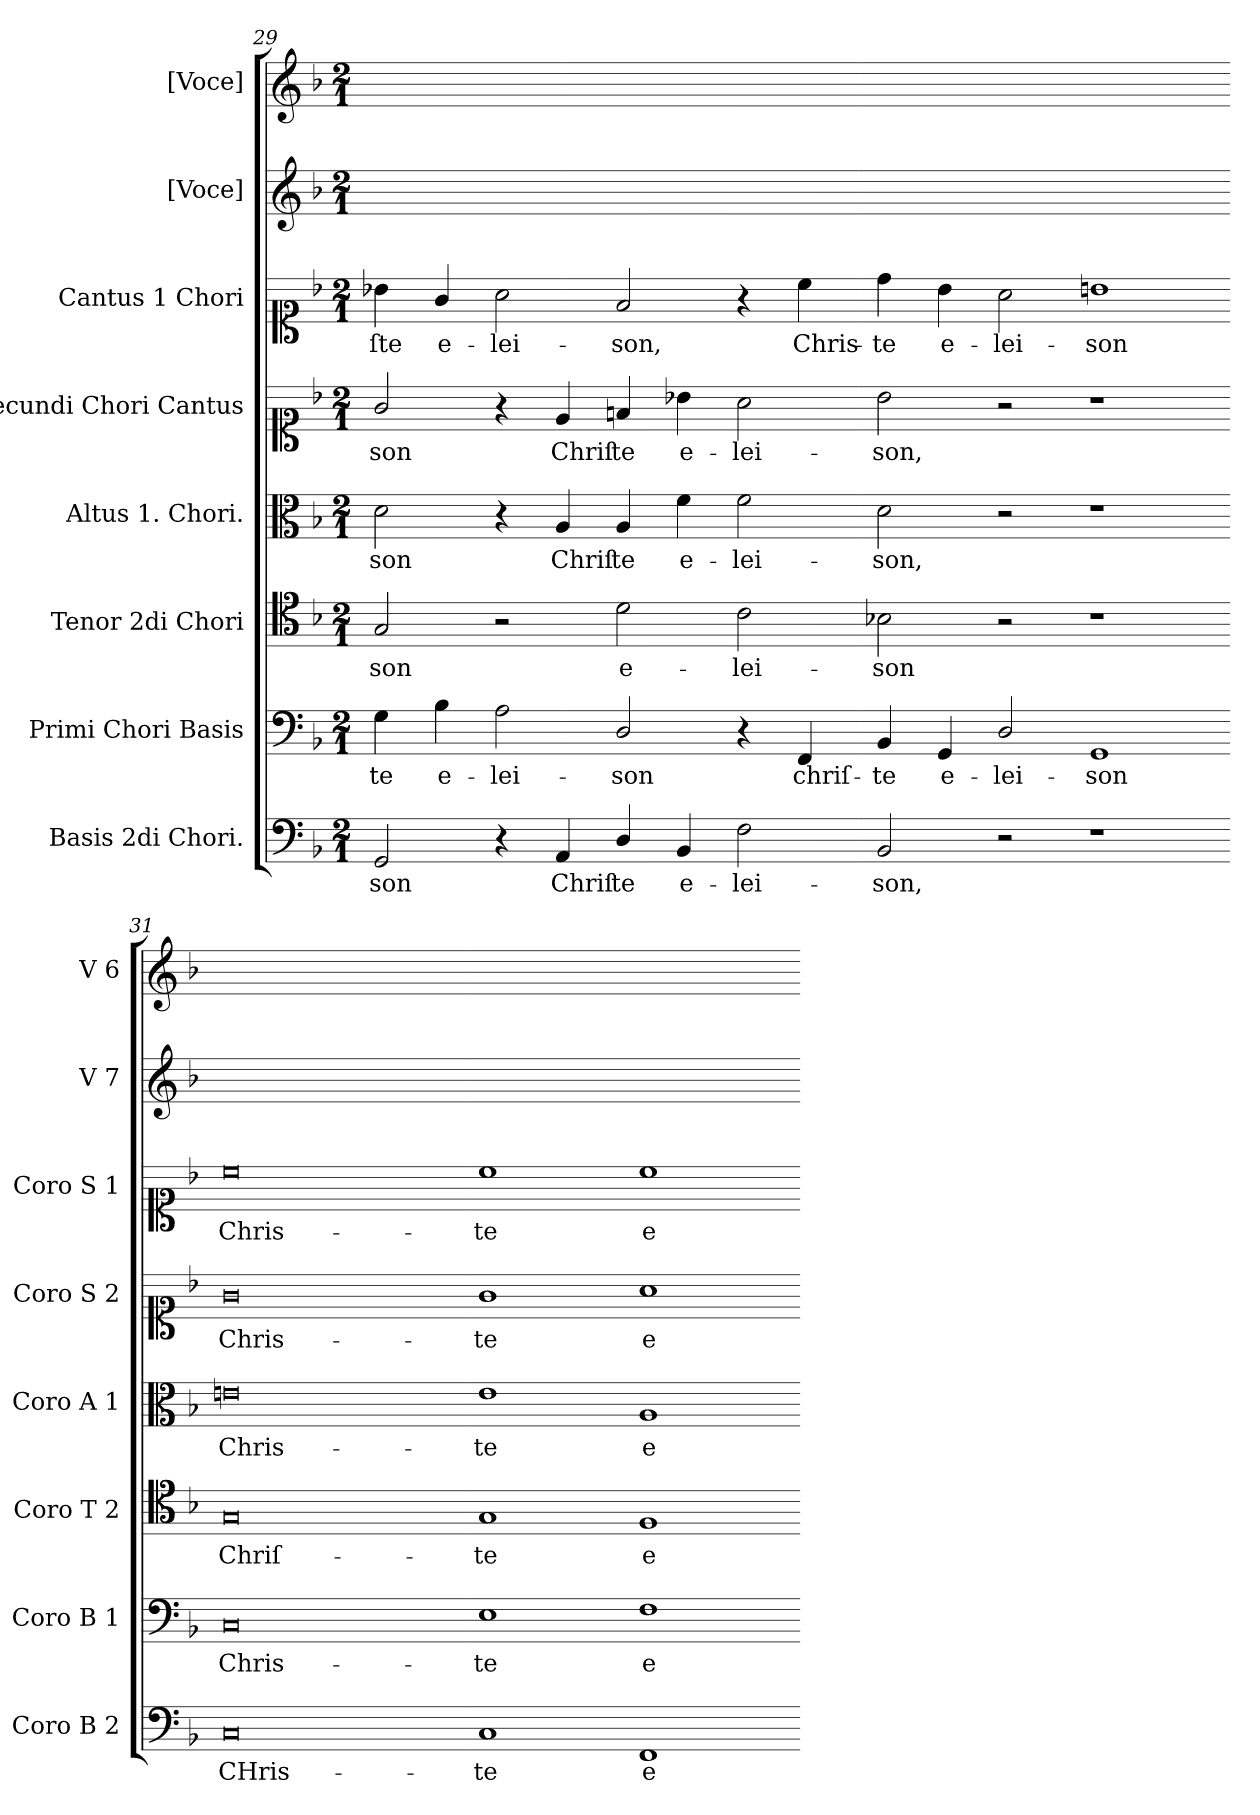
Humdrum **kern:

**kern	**text	**kern	**text	**kern	**text	**kern	**text	**kern	**text	**kern	**text	**kern	**kern
*part8	*part8	*part7	*part7	*part6	*part6	*part5	*part5	*part4	*part4	*part3	*part3	*part2	*part1
*staff8	*staff8	*staff7	*staff7	*staff6	*staff6	*staff5	*staff5	*staff4	*staff4	*staff3	*staff3	*staff2	*staff1
*I"Basis 2di Chori.	*	*I"Primi Chori Basis	*	*I"Tenor 2di Chori	*	*I"Altus 1. Chori.	*	*I"Secundi Chori Cantus	*	*I"Cantus 1 Chori	*	*I"[Voce]	*I"[Voce]
*I'Coro B 2	*	*I'Coro B 1	*	*I'Coro T 2	*	*I'Coro A 1	*	*I'Coro S 2	*	*I'Coro S 1	*	*I'V 7	*I'V 6
*clefF4	*	*clefF4	*	*clefC4	*	*clefC3	*	*clefC1	*	*clefC1	*	*clefG2	*clefG2
*k[b-]	*	*k[b-]	*	*k[b-]	*	*k[b-]	*	*k[b-]	*	*k[b-]	*	*k[b-]	*k[b-]
*	*	*	*	*	*	*	*	*	*	*	*	*F:	*F:
*M2/1	*	*M2/1	*	*M2/1	*	*M2/1	*	*M2/1	*	*M2/1	*	*M2/1	*M2/1
=29	=29	=29	=29	=29	=29	=29	=29	=29	=29	=29	=29	=29	=29
!	!LO:LY:i	!	!LO:LY:i	!	!LO:LY:i	!	!LO:LY:i	!	!LO:LY:i	!	!	!	!
2GG/	-son	4G\	-te	2G/	-son	2d\	-son	2g/	-son	4b-X\	-ſte	0ryy	0ryy
!	!	!	!LO:LY:i	!	!	!	!	!	!	!	!	!	!
.	.	4B-\	e-	.	.	.	.	.	.	4g/	e-	.	.
!	!	!	!LO:LY:i	!	!	!	!	!	!	!	!	!	!
4r	.	2A\	-lei-	2r	.	4r	.	4r	.	2a\	-lei-	.	.
4AA/	Chriſ-	.	.	.	.	4A/	Chriſ-	4e/	Chriſ-	.	.	.	.
!	!	!	!LO:LY:i	!	!	!	!	!	!	!	!	!	!
4D/	-te	2D/	-son	2d\	e-	4A/	-te	4fn/	-te	2f/	-son,	.	.
4BB-/	e-	.	.	.	.	4f\	e-	4b-X\	e-	.	.	.	.
2F\	-lei-	4r	.	2c\	-lei-	2f\	-lei-	2a\	-lei-	4r	.	.	.
!	!	!	!	!	!	!	!	!	!	!	!LO:LY:i	!	!
.	.	4FF/	chriſ-	.	.	.	.	.	.	4cc\	Chris-	.	.
=30-	=30-	=30-	=30-	=30-	=30-	=30-	=30-	=30-	=30-	=30-	=30-	=30-	=30-
!	!	!	!	!	!	!	!	!	!	!	!LO:LY:i	!	!
2BB-/	-son,	4BB-/	-te	2B-X\	-son	2d\	-son,	2b-\	-son,	4dd\	-te	0ryy	0ryy
!	!	!	!	!	!	!	!	!	!	!	!LO:LY:i	!	!
.	.	4GG/	e-	.	.	.	.	.	.	4b-\	e-	.	.
!	!	!	!	!	!	!	!	!	!	!	!LO:LY:i	!	!
2r	.	2D/	-lei-	2r	.	2r	.	2r	.	2a\	-lei-	.	.
!	!	!	!	!	!	!	!	!	!	!	!LO:LY:i	!	!
1r	.	1GG	-son	1r	.	1r	.	1r	.	1bn	-son	.	.
=31-	=31-	=31-	=31-	=31-	=31-	=31-	=31-	=31-	=31-	=31-	=31-	=31-	=31-
!	!LO:LY:i	!	!LO:LY:i	!	!	!	!LO:LY:i	!	!LO:LY:i	!	!LO:LY:i	!	!
0C	CHris-	0C	Chris-	0G	Chriſ-	0en	Chris-	0g	Chris-	0cc	Chris-	0ryy	0ryy
=32-	=32-	=32-	=32-	=32-	=32-	=32-	=32-	=32-	=32-	=32-	=32-	=32-	=32-
!	!LO:LY:i	!	!LO:LY:i	!	!	!	!LO:LY:i	!	!LO:LY:i	!	!LO:LY:i	!	!
1C	-te	1E	-te	1G	-te	1e	-te	1g	-te	1cc	-te	0ryy	0ryy
!	!LO:LY:i	!	!LO:LY:i	!	!	!	!LO:LY:i	!	!LO:LY:i	!	!LO:LY:i	!	!
1FF	e-	1F	e-	1F	e-	1A	e-	1a	e-	1cc	e-	.	.
=-	=-	=-	=-	=-	=-	=-	=-	=-	=-	=-	=-	=-	=-
*-	*-	*-	*-	*-	*-	*-	*-	*-	*-	*-	*-	*-	*-
